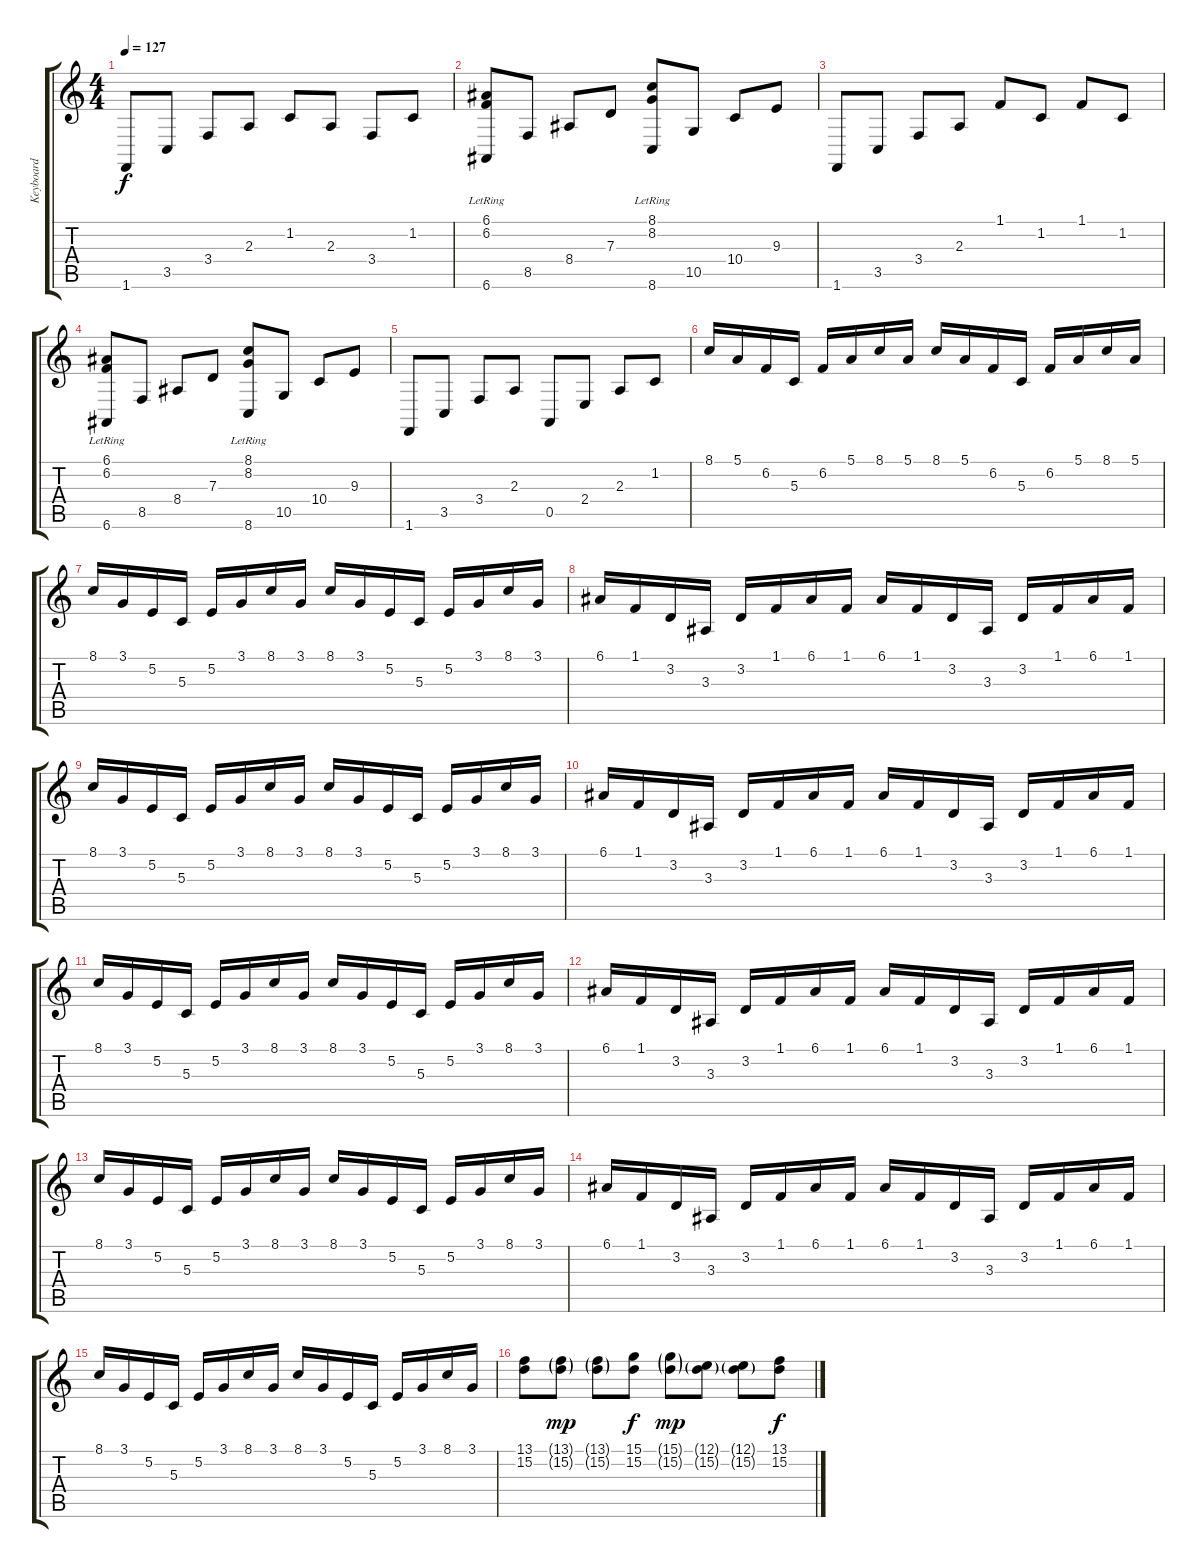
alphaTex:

\track ("Keyboard" "Keyboard") {instrument electricgrandpiano}
\staff {score tabs}
\tuning (E4 B3 G3 D3 A2 E2) {hide}
\ts (4 4)
\tempo 127
\clef g2
\ks c
1.6.8{dy f} 3.5.8 3.4.8 2.3.8 1.2.8 2.3.8 3.4.8 1.2.8 |
(6.1{lr} 6.2{lr} 6.6).8 8.5.8 8.4.8 7.3.8 (8.1{lr} 8.2{lr} 8.6).8 10.5.8 10.4.8 9.3.8 |
1.6.8 3.5.8 3.4.8 2.3.8 1.1.8 1.2.8 1.1.8 1.2.8 |
(6.1{lr} 6.2{lr} 6.6).8 8.5.8 8.4.8 7.3.8 (8.1{lr} 8.2{lr} 8.6).8 10.5.8 10.4.8 9.3.8 |
1.6.8 3.5.8 3.4.8 2.3.8 0.5.8 2.4.8 2.3.8 1.2.8 |
8.1.16{instrument drawbarorgan} 5.1.16 6.2.16 5.3.16 6.2.16 5.1.16 8.1.16 5.1.16 8.1.16 5.1.16 6.2.16 5.3.16 6.2.16 5.1.16 8.1.16 5.1.16 |
8.1.16 3.1.16 5.2.16 5.3.16 5.2.16 3.1.16 8.1.16 3.1.16 8.1.16 3.1.16 5.2.16 5.3.16 5.2.16 3.1.16 8.1.16 3.1.16 |
6.1.16 1.1.16 3.2.16 3.3.16 3.2.16 1.1.16 6.1.16 1.1.16 6.1.16 1.1.16 3.2.16 3.3.16 3.2.16 1.1.16 6.1.16 1.1.16 |
8.1.16 3.1.16 5.2.16 5.3.16 5.2.16 3.1.16 8.1.16 3.1.16 8.1.16 3.1.16 5.2.16 5.3.16 5.2.16 3.1.16 8.1.16 3.1.16 |
6.1.16 1.1.16 3.2.16 3.3.16 3.2.16 1.1.16 6.1.16 1.1.16 6.1.16 1.1.16 3.2.16 3.3.16 3.2.16 1.1.16 6.1.16 1.1.16 |
8.1.16 3.1.16 5.2.16 5.3.16 5.2.16 3.1.16 8.1.16 3.1.16 8.1.16 3.1.16 5.2.16 5.3.16 5.2.16 3.1.16 8.1.16 3.1.16 |
6.1.16 1.1.16 3.2.16 3.3.16 3.2.16 1.1.16 6.1.16 1.1.16 6.1.16 1.1.16 3.2.16 3.3.16 3.2.16 1.1.16 6.1.16 1.1.16 |
8.1.16 3.1.16 5.2.16 5.3.16 5.2.16 3.1.16 8.1.16 3.1.16 8.1.16 3.1.16 5.2.16 5.3.16 5.2.16 3.1.16 8.1.16 3.1.16 |
6.1.16 1.1.16 3.2.16 3.3.16 3.2.16 1.1.16 6.1.16 1.1.16 6.1.16 1.1.16 3.2.16 3.3.16 3.2.16 1.1.16 6.1.16 1.1.16 |
8.1.16 3.1.16 5.2.16 5.3.16 5.2.16 3.1.16 8.1.16 3.1.16 8.1.16 3.1.16 5.2.16 5.3.16 5.2.16 3.1.16 8.1.16 3.1.16 |
(13.1 15.2).8{volume 12 instrument electricgrandpiano} (13.1{g} 15.2{g}).8{dy mp} (13.1{g} 15.2{g}).8 (15.1 15.2).8{dy f} (15.1{g} 15.2{g}).8{dy mp} (12.1{g} 15.2{g}).8 (12.1{g} 15.2{g}).8 (13.1 15.2).8{dy f}
